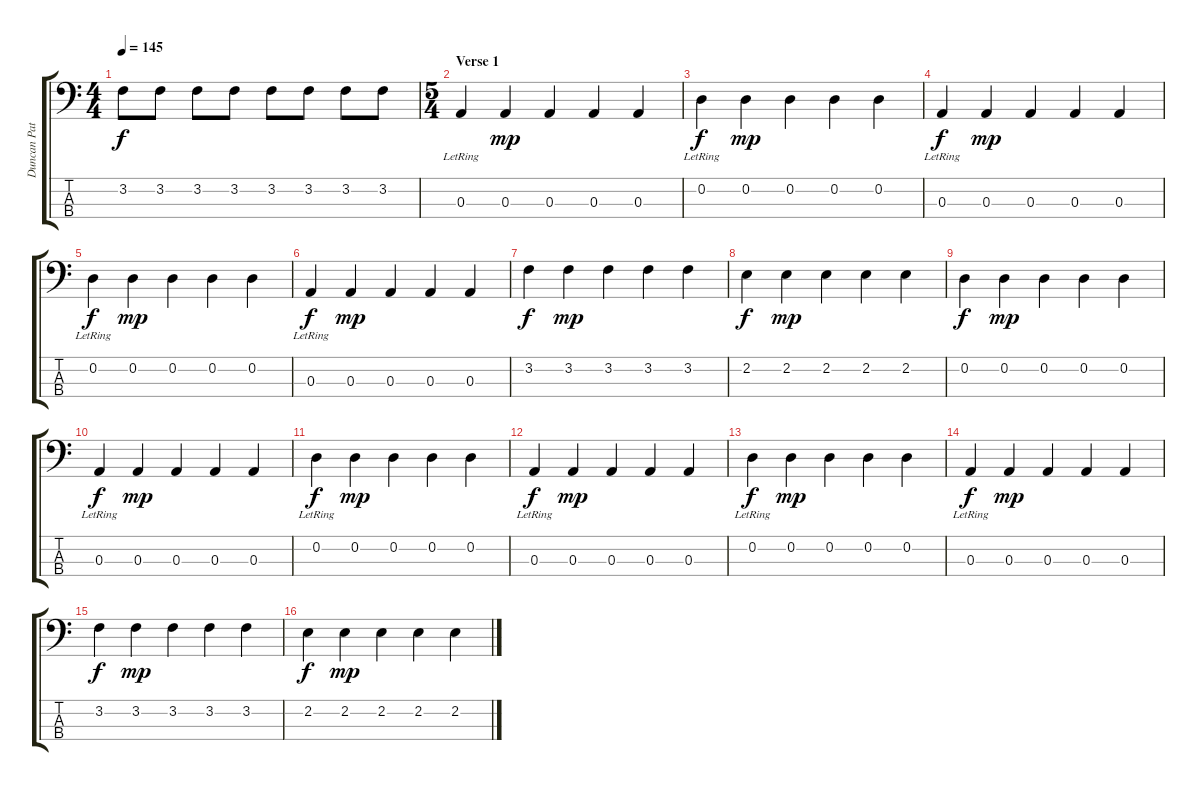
\track ("Duncan Patterson (Bass Guitar)" "Duncan Pat") {instrument electricbassfinger}
\staff {score tabs}
\tuning (G2 D2 A1 E1) {hide}
\ts (4 4)
\tempo 145
\clef f4
\ks c
3.2.8{dy f} 3.2.8 3.2.8 3.2.8 3.2.8 3.2.8 3.2.8 3.2.8 |
\ts (5 4)
\section ("" "Verse 1")
0.3{lr}.4 0.3.4{dy mp} 0.3.4 0.3.4 0.3.4 |
0.2{lr}.4{dy f} 0.2.4{dy mp} 0.2.4 0.2.4 0.2.4 |
0.3{lr}.4{dy f} 0.3.4{dy mp} 0.3.4 0.3.4 0.3.4 |
0.2{lr}.4{dy f} 0.2.4{dy mp} 0.2.4 0.2.4 0.2.4 |
0.3{lr}.4{dy f} 0.3.4{dy mp} 0.3.4 0.3.4 0.3.4 |
3.2.4{dy f} 3.2.4{dy mp} 3.2.4 3.2.4 3.2.4 |
2.2.4{dy f} 2.2.4{dy mp} 2.2.4 2.2.4 2.2.4 |
0.2.4{dy f} 0.2.4{dy mp} 0.2.4 0.2.4 0.2.4 |
0.3{lr}.4{dy f} 0.3.4{dy mp} 0.3.4 0.3.4 0.3.4 |
0.2{lr}.4{dy f} 0.2.4{dy mp} 0.2.4 0.2.4 0.2.4 |
0.3{lr}.4{dy f} 0.3.4{dy mp} 0.3.4 0.3.4 0.3.4 |
0.2{lr}.4{dy f} 0.2.4{dy mp} 0.2.4 0.2.4 0.2.4 |
0.3{lr}.4{dy f} 0.3.4{dy mp} 0.3.4 0.3.4 0.3.4 |
3.2.4{dy f} 3.2.4{dy mp} 3.2.4 3.2.4 3.2.4 |
2.2.4{dy f} 2.2.4{dy mp} 2.2.4 2.2.4 2.2.4
